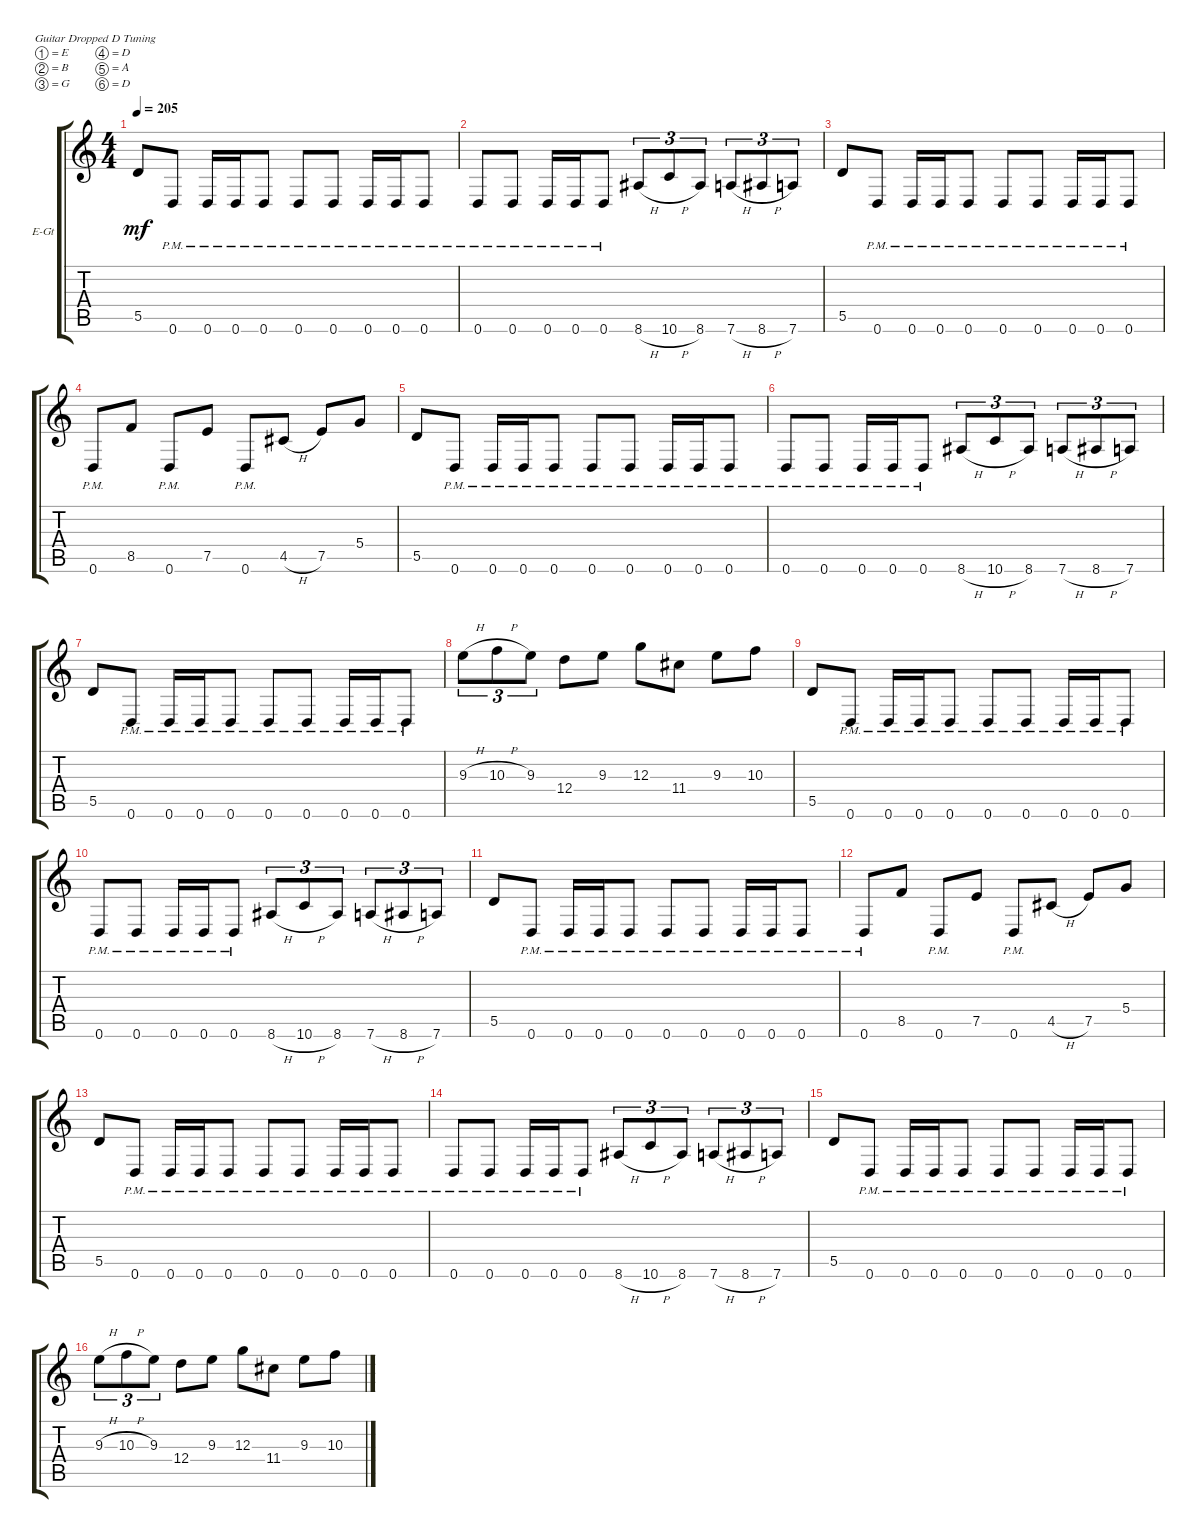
\defaultSystemsLayout 4
\bracketExtendMode groupsimilarinstruments
\firstSystemTrackNameOrientation horizontal
\otherSystemsTrackNameOrientation horizontal
\track ("left" "E-Gt") {instrument overdrivenguitar}
\staff {score tabs}
\tuning (E4 B3 G3 D3 A2 D2)
\ts (4 4)
\tempo 205
\clef g2
\ks c
5.5.8{dy mf} 0.6{pm}.8 0.6{pm}.16 0.6{pm}.16 0.6{pm}.8 0.6{pm}.8 0.6{pm}.8 0.6{pm}.16 0.6{pm}.16 0.6{pm}.8 |
0.6{pm}.8 0.6{pm}.8 0.6{pm}.16 0.6{pm}.16 0.6{pm}.8 8.6{h}.8{tu (3 2)} 10.6{h}.8{tu (3 2)} 8.6.8{tu (3 2)} 7.6{h}.8{tu (3 2)} 8.6{h}.8{tu (3 2)} 7.6.8{tu (3 2)} |
5.5.8 0.6{pm}.8 0.6{pm}.16 0.6{pm}.16 0.6{pm}.8 0.6{pm}.8 0.6{pm}.8 0.6{pm}.16 0.6{pm}.16 0.6{pm}.8 |
0.6{pm}.8 8.5.8 0.6{pm}.8 7.5.8 0.6{pm}.8 4.5{h}.8 7.5.8 5.4.8 |
5.5.8 0.6{pm}.8 0.6{pm}.16 0.6{pm}.16 0.6{pm}.8 0.6{pm}.8 0.6{pm}.8 0.6{pm}.16 0.6{pm}.16 0.6{pm}.8 |
0.6{pm}.8 0.6{pm}.8 0.6{pm}.16 0.6{pm}.16 0.6{pm}.8 8.6{h}.8{tu (3 2)} 10.6{h}.8{tu (3 2)} 8.6.8{tu (3 2)} 7.6{h}.8{tu (3 2)} 8.6{h}.8{tu (3 2)} 7.6.8{tu (3 2)} |
5.5.8 0.6{pm}.8 0.6{pm}.16 0.6{pm}.16 0.6{pm}.8 0.6{pm}.8 0.6{pm}.8 0.6{pm}.16 0.6{pm}.16 0.6{pm}.8 |
9.3{h}.8{tu (3 2)} 10.3{h}.8{tu (3 2)} 9.3.8{tu (3 2)} 12.4.8 9.3.8 12.3.8 11.4.8 9.3.8 10.3.8 |
5.5.8 0.6{pm}.8 0.6{pm}.16 0.6{pm}.16 0.6{pm}.8 0.6{pm}.8 0.6{pm}.8 0.6{pm}.16 0.6{pm}.16 0.6{pm}.8 |
0.6{pm}.8 0.6{pm}.8 0.6{pm}.16 0.6{pm}.16 0.6{pm}.8 8.6{h}.8{tu (3 2)} 10.6{h}.8{tu (3 2)} 8.6.8{tu (3 2)} 7.6{h}.8{tu (3 2)} 8.6{h}.8{tu (3 2)} 7.6.8{tu (3 2)} |
5.5.8 0.6{pm}.8 0.6{pm}.16 0.6{pm}.16 0.6{pm}.8 0.6{pm}.8 0.6{pm}.8 0.6{pm}.16 0.6{pm}.16 0.6{pm}.8 |
0.6{pm}.8 8.5.8 0.6{pm}.8 7.5.8 0.6{pm}.8 4.5{h}.8 7.5.8 5.4.8 |
5.5.8 0.6{pm}.8 0.6{pm}.16 0.6{pm}.16 0.6{pm}.8 0.6{pm}.8 0.6{pm}.8 0.6{pm}.16 0.6{pm}.16 0.6{pm}.8 |
0.6{pm}.8 0.6{pm}.8 0.6{pm}.16 0.6{pm}.16 0.6{pm}.8 8.6{h}.8{tu (3 2)} 10.6{h}.8{tu (3 2)} 8.6.8{tu (3 2)} 7.6{h}.8{tu (3 2)} 8.6{h}.8{tu (3 2)} 7.6.8{tu (3 2)} |
5.5.8 0.6{pm}.8 0.6{pm}.16 0.6{pm}.16 0.6{pm}.8 0.6{pm}.8 0.6{pm}.8 0.6{pm}.16 0.6{pm}.16 0.6{pm}.8 |
9.3{h}.8{tu (3 2)} 10.3{h}.8{tu (3 2)} 9.3.8{tu (3 2)} 12.4.8 9.3.8 12.3.8 11.4.8 9.3.8 10.3.8
